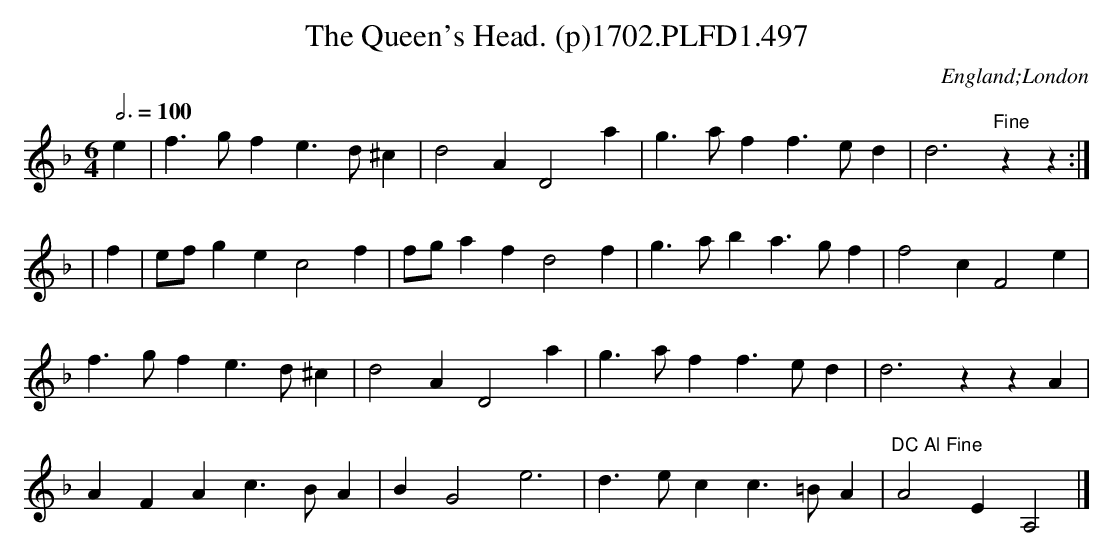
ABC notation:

X:1
T:Queen's Head. (p)1702.PLFD1.497, The
M:6/4
L:1/4
Q:3/4=100
O:England;London
K:F
e|f>gfe>d^c|d2AD2a|g>aff>ed|d3"Fine"zz:|
|f|e/f/gec2f|f/g/afd2f|g>aba>gf|f2cF2e|
f>gfe>d^c|d2AD2a|g>aff>ed|d3zzA|
AFAc>BA|BG2e3|d>ecc>=BA|"DC Al Fine"A2EA,2|]
